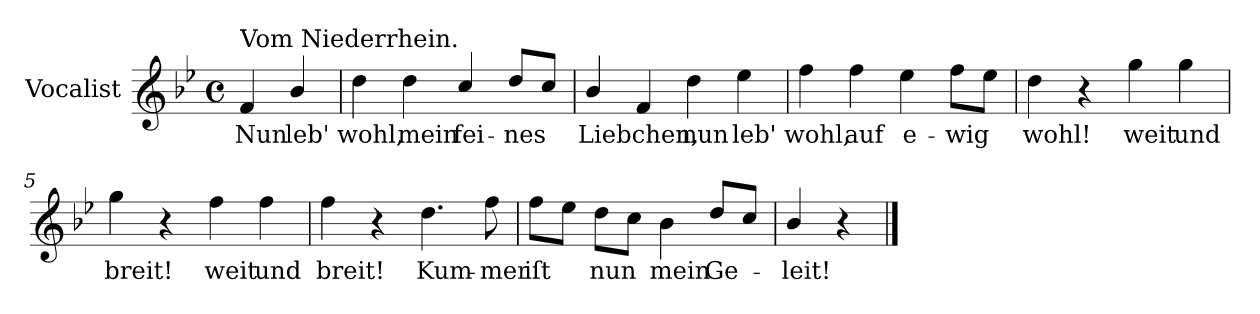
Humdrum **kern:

**kern	**text
*part1	*part1
*staff1	*staff1
*I"Vocalist	*
*k[b-e-]	*
*B-:	*
*M4/4	*
*met(c)	*
=	=
!LO:TX:a:t=Vom Niederrhein.	!
4f	Nun
4b-/	leb'
=1	=1
4dd	wohl,
4dd	mein
4cc/	fei-
8dd/L	-nes
8ccJ	.
=2	=2
4b-/	Liebchen,
4f	.
4dd	nun
4ee-	leb'
=3	=3
4ff	wohl,
4ff	auf
4ee-	e-
8ffL	-wig
8ee-J	.
=4	=4
4dd	wohl!
4r	.
4gg	weit
4gg	und
=5	=5
4gg	breit!
4r	.
4ff	weit
4ff	und
=6	=6
4ff	breit!
4r	.
4.dd	Kum-
8ff	-mer
=7	=7
8ffL	iſt
8ee-J	.
8ddL	nun
8ccJ	.
4b-	mein
8dd/L	Ge-
8ccJ	.
=8	=8
4b-/	-leit!
4r	.
==	==
*-	*-
